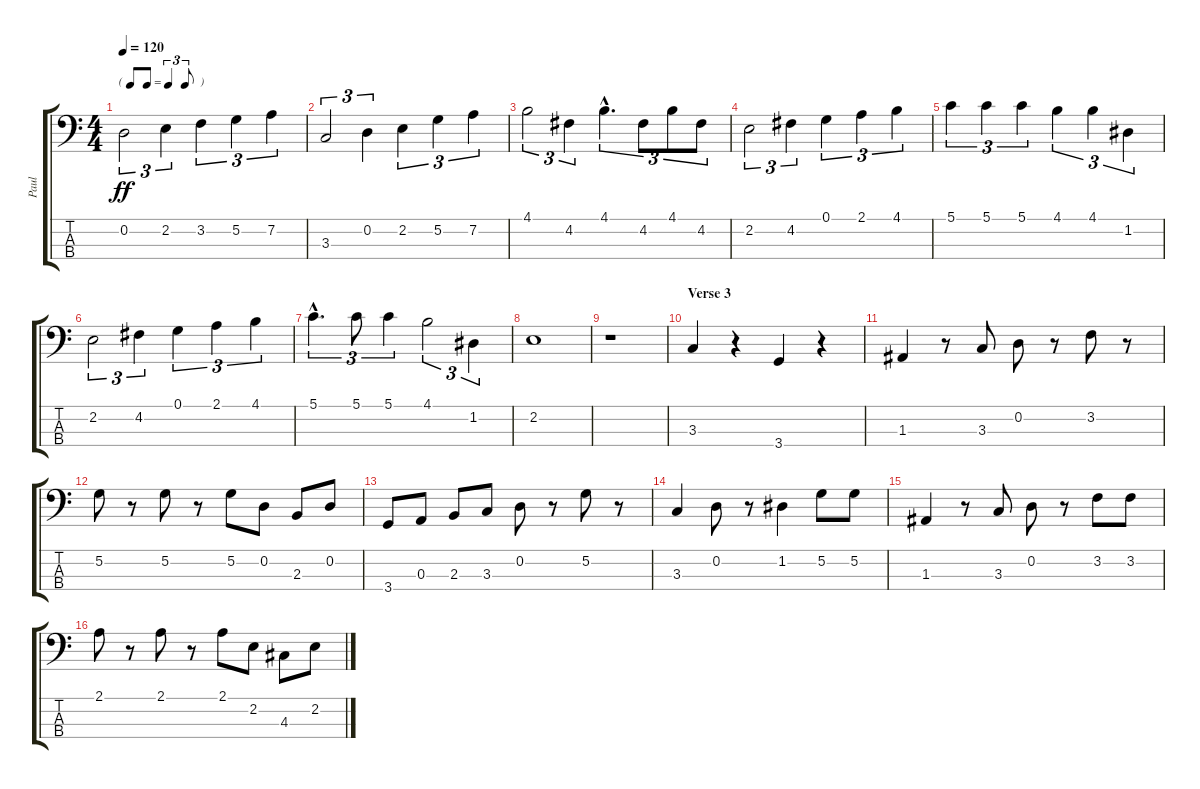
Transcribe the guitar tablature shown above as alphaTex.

\track ("Paul" "Paul") {instrument acousticbass}
\staff {score tabs}
\tuning (G2 D2 A1 E1) {hide}
\ts (4 4)
\tf triplet8th
\tempo 120
\clef f4
\ks c
0.2.2{tu (3 2) dy ff} 2.2.4{tu (3 2)} 3.2.4{tu (3 2)} 5.2.4{tu (3 2)} 7.2.4{tu (3 2)} |
3.3.2{tu (3 2)} 0.2.4{tu (3 2)} 2.2.4{tu (3 2)} 5.2.4{tu (3 2)} 7.2.4{tu (3 2)} |
4.1.2{tu (3 2)} 4.2.4{tu (3 2)} 4.1{hac}.4{d tu (3 2)} 4.2.8{tu (3 2)} 4.1.8{tu (3 2)} 4.2.8{tu (3 2)} |
2.2.2{tu (3 2)} 4.2.4{tu (3 2)} 0.1.4{tu (3 2)} 2.1.4{tu (3 2)} 4.1.4{tu (3 2)} |
5.1.4{tu (3 2)} 5.1.4{tu (3 2)} 5.1.4{tu (3 2)} 4.1.4{tu (3 2)} 4.1.4{tu (3 2)} 1.2.4{tu (3 2)} |
2.2.2{tu (3 2)} 4.2.4{tu (3 2)} 0.1.4{tu (3 2)} 2.1.4{tu (3 2)} 4.1.4{tu (3 2)} |
5.1{hac}.4{d tu (3 2)} 5.1.8{tu (3 2)} 5.1.4{tu (3 2)} 4.1.2{tu (3 2)} 1.2.4{tu (3 2)} |
2.2.1 |
r.1 |
\section ("" "Verse 3")
3.3.4 r.4 3.4.4 r.4 |
1.3.4 r.8 3.3.8 0.2.8 r.8 3.2.8 r.8 |
5.2.8 r.8 5.2.8 r.8 5.2.8 0.2.8 2.3.8 0.2.8 |
3.4.8 0.3.8 2.3.8 3.3.8 0.2.8 r.8 5.2.8 r.8 |
3.3.4 0.2.8 r.8 1.2.4 5.2.8 5.2.8 |
1.3.4 r.8 3.3.8 0.2.8 r.8 3.2.8 3.2.8 |
2.1.8 r.8 2.1.8 r.8 2.1.8 2.2.8 4.3.8 2.2.8
